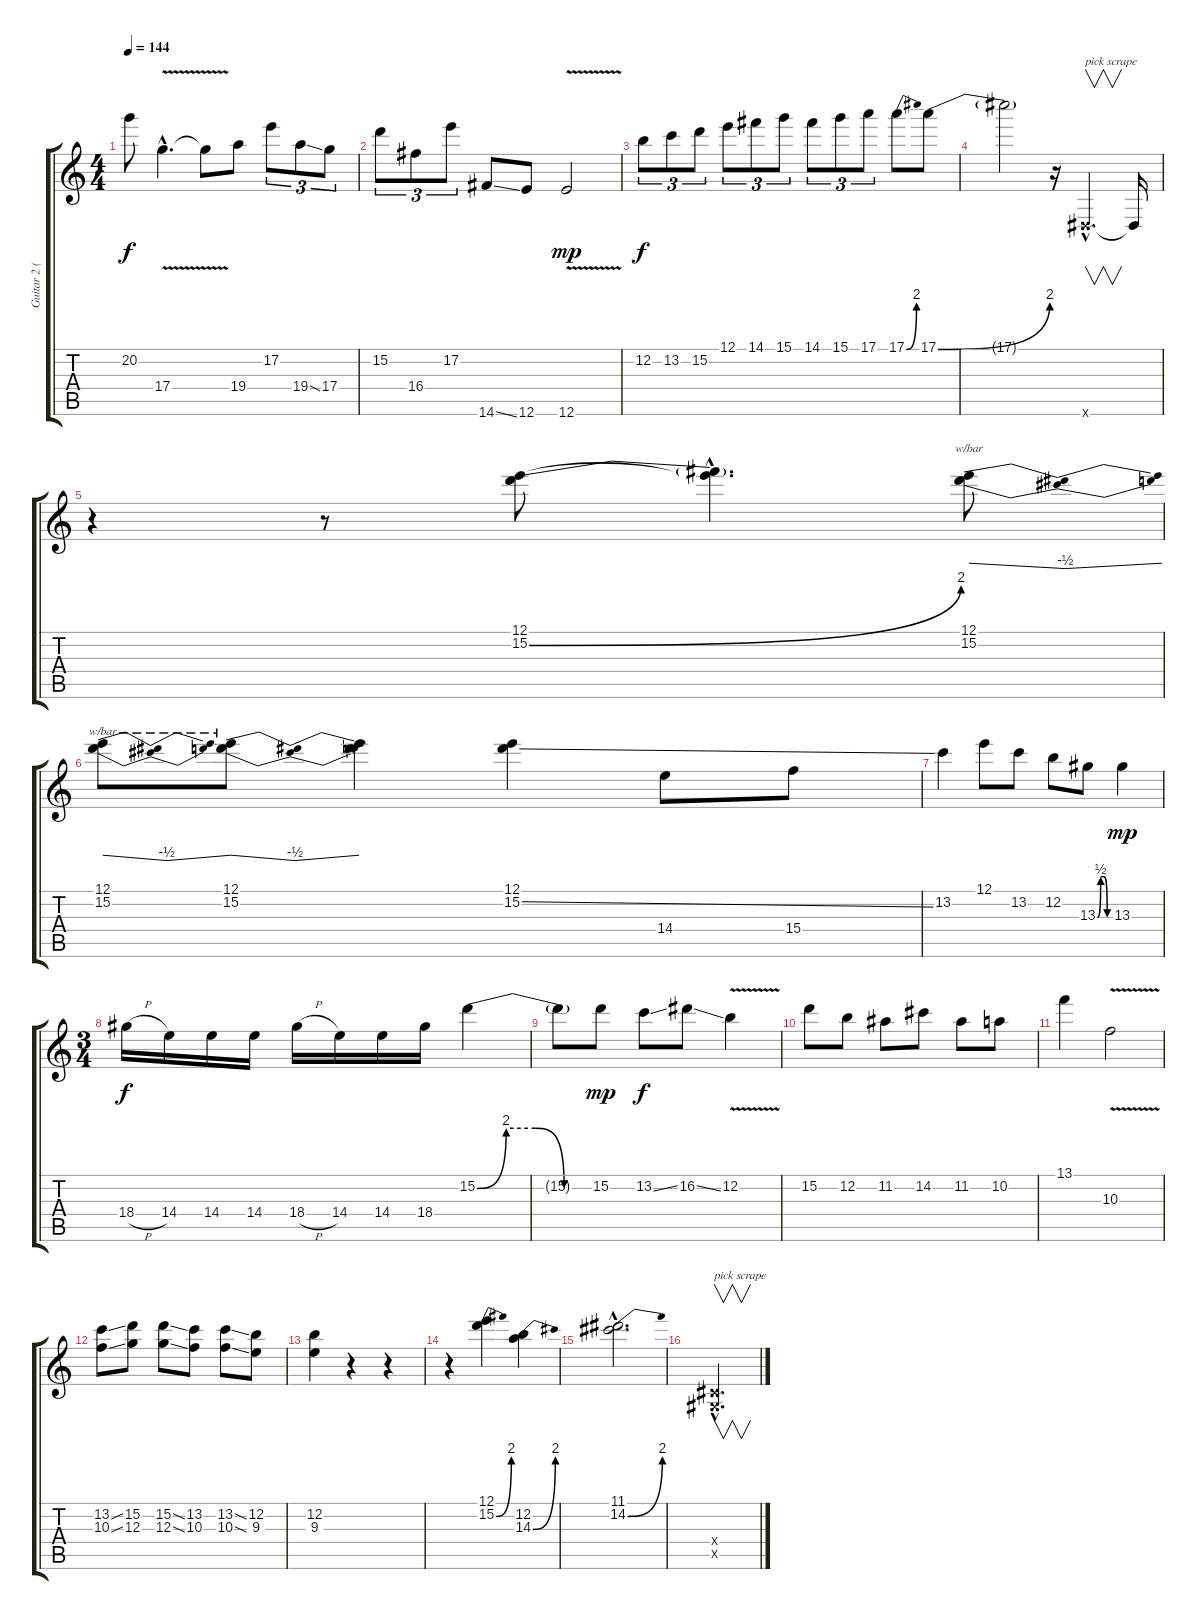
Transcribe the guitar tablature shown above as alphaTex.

\track ("Guitar 2 (Disto)" "Guitar 2 (") {instrument distortionguitar}
\staff {score tabs}
\tuning (E4 B3 G3 D3 A2 E2) {hide}
\ts (4 4)
\tempo 144
\clef g2
\ks c
20.2.8{dy f} 17.4{v hac}.4{d} 17.4{t}.8 19.4.8 17.2.8{tu (3 2)} 19.4{ss}.8{tu (3 2)} 17.4.8{tu (3 2)} |
15.2.8{tu (3 2)} 16.4.8{tu (3 2)} 17.2.8{tu (3 2)} 14.6{ss}.8 12.6.8 12.6{v}.2{dy mp} |
12.2.8{tu (3 2) dy f} 13.2.8{tu (3 2)} 15.2.8{tu (3 2)} 12.1.8{tu (3 2)} 14.1.8{tu (3 2)} 15.1.8{tu (3 2)} 14.1.8{tu (3 2)} 15.1.8{tu (3 2)} 17.1.8{tu (3 2)} 17.1{be (bend 0 0 60 8)}.8 17.1{be (bend 0 0 60 8)}.8 |
17.1{t}.2 r.16 -1.6{hac x}.4{v d txt "pick scrape"} -1.6{t}.16 |
r.4 r.8 (12.1 15.2{be (bend 0 0 60 8)}).8 (12.1{hac t} 15.2{hac t}).4{d} (12.1 15.2).8{tbe (dip default 0 0 30 -2 60 0)} |
(12.1 15.2).8{tbe (dip default 0 0 30 -2 60 0)} (12.1 15.2).8{tbe (dip default 0 0 30 -2 60 0)} (12.1{t} 15.2{t}).4 (12.1 15.2{ss}).4 14.4.8 15.4.8 |
13.2.4 12.1.8 13.2.8 12.2.8 13.3{be (custom 0 0 15 2 30 2 45 0 60 0)}.8 13.3.4{dy mp} |
\ts (3 4)
18.4{h}.16{dy f} 14.4.16 14.4.16 14.4.16 18.4{h}.16 14.4.16 14.4.16 18.4.16 15.2{be (custom 0 0 15 8 30 8 45 0 60 0)}.4 |
15.2{t}.8 15.2.8{dy mp} 13.2{ss}.8{dy f} 16.2{ss}.8 12.2{v}.4 |
15.2.8 12.2.8 11.2.8 14.2.8 11.2.8 10.2.8 |
13.1.4 10.3{v}.2 |
(13.2{ss} 10.3{ss}).8 (15.2 12.3).8 (15.2{ss} 12.3{ss}).8 (13.2 10.3).8 (13.2{ss} 10.3{ss}).8 (12.2 9.3).8 |
(12.2 9.3).4 r.4 r.4 |
r.4 (12.1 15.2{be (bend 0 0 60 8)}).4 (12.2 14.3{be (bend 0 0 60 8)}).4 |
(11.1{hac} 14.2{be (bend 0 0 60 8) hac}).2{d} |
(-1.4{hac x} -1.5{hac x}).2{v d txt "pick scrape"}
